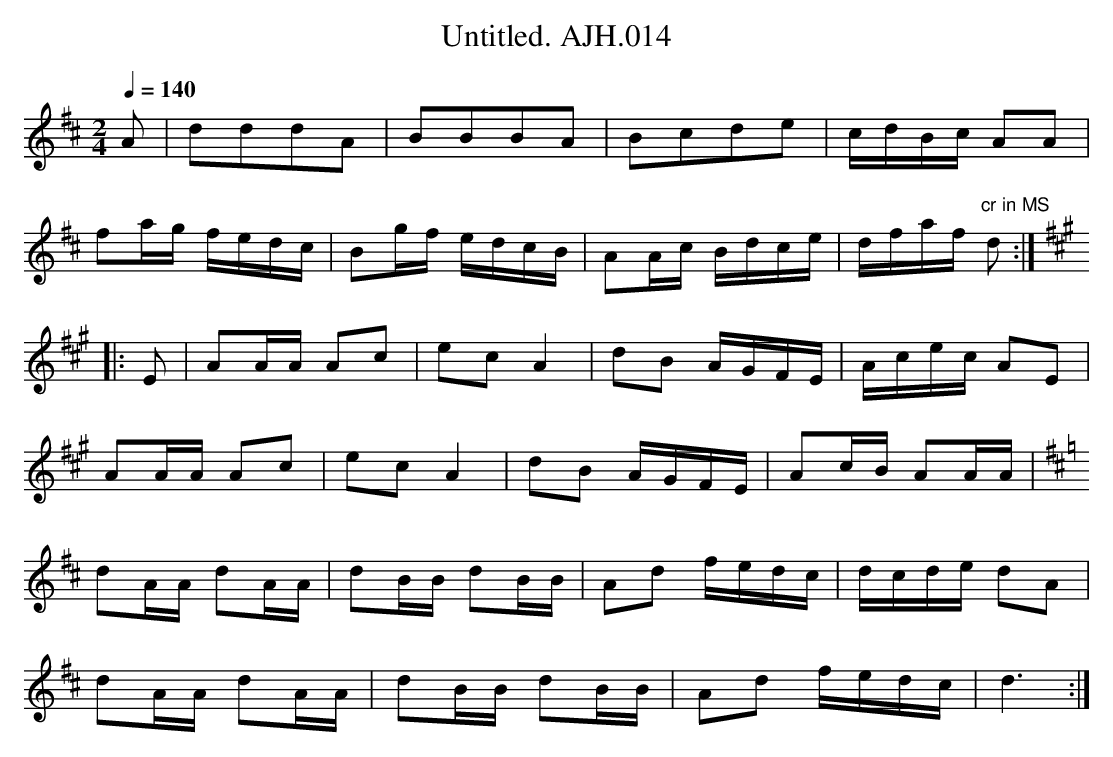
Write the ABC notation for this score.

X:1
T:Untitled. AJH.014
M:2/4
L:1/8
Q:1/4=140
K:D
A|dddA|BBBA|Bcde|c/d/B/c/ AA|
fa/g/ f/e/d/c/|Bg/f/ e/d/c/B/|AA/c/ B/d/c/e/|d/f/a/f/"cr in MS" d:|
K:A
|:E|AA/A/ Ac|ec A2|dB A/G/F/E/|A/c/e/c/ AE|
AA/A/ Ac|ecA2|dB A/G/F/E/|Ac/B/ AA/A/|
K:D
dA/A/ dA/A/|dB/B/ dB/B/|Ad f/e/d/c/|d/c/d/e/ dA|
dA/A/ dA/A/|dB/B/ dB/B/|Ad f/e/d/c/|d3:|
